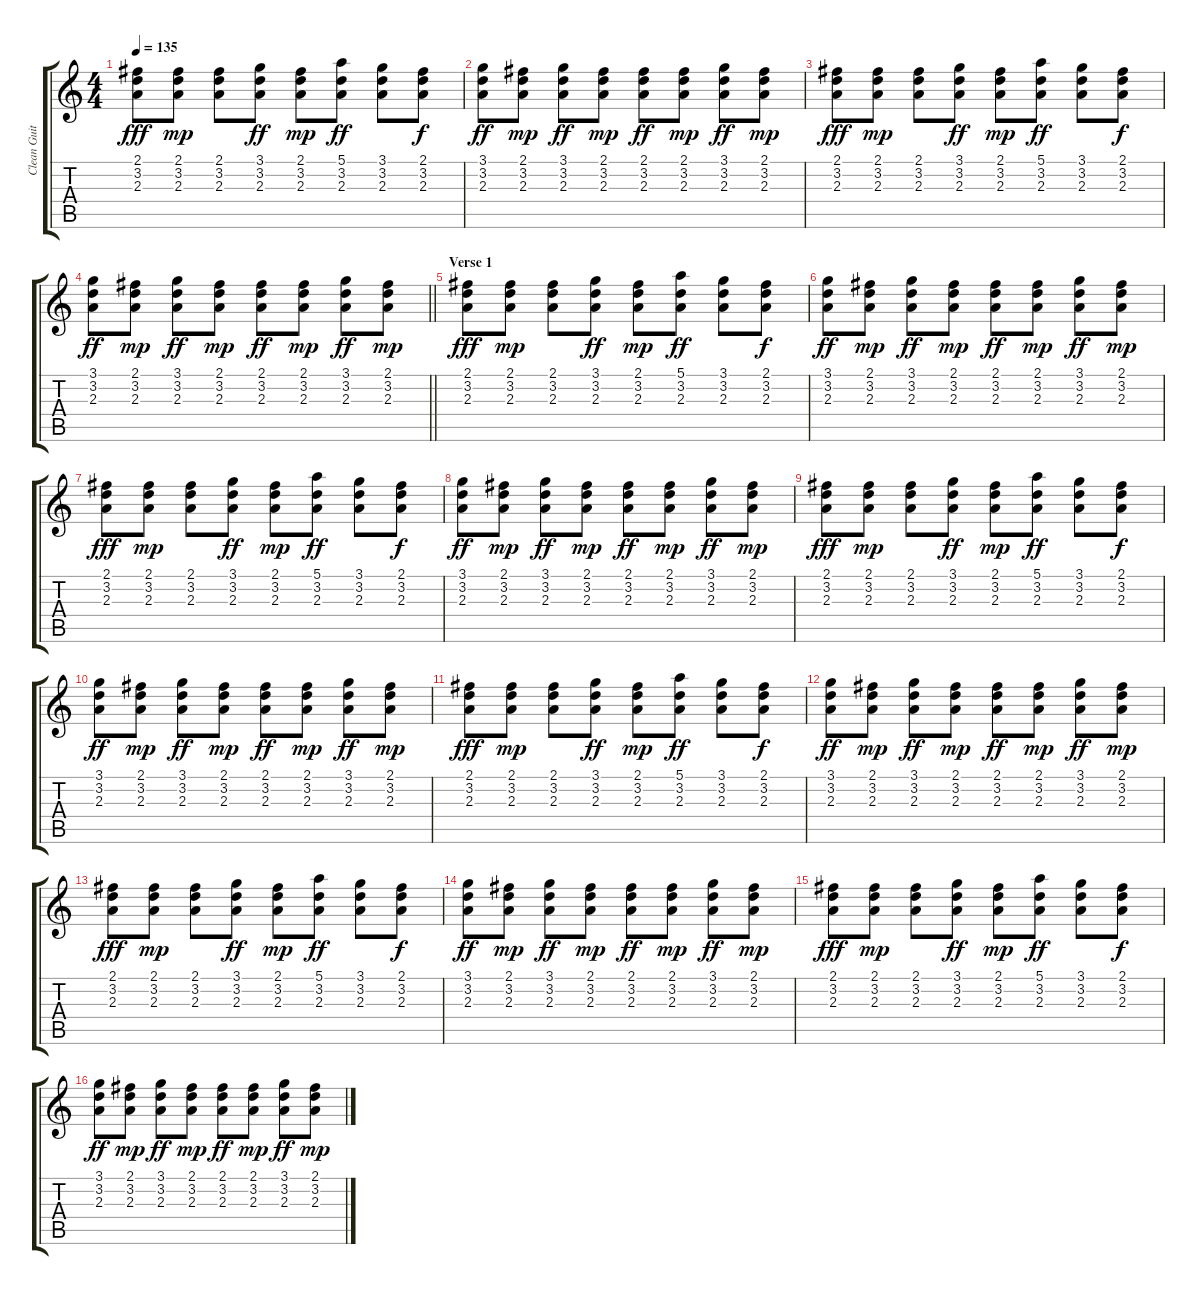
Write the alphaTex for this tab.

\track ("Clean Guitar " "Clean Guit") {instrument electricguitarclean}
\staff {score tabs}
\tuning (E4 B3 G3 D3 A2 E2) {hide}
\ts (4 4)
\tempo 135
\clef g2
\ks c
(2.1 3.2 2.3).8{dy fff} (2.1 3.2 2.3).8{dy mp} (2.1 3.2 2.3).8 (3.1 3.2 2.3).8{dy ff} (2.1 3.2 2.3).8{dy mp} (5.1 3.2 2.3).8{dy ff} (3.1 3.2 2.3).8 (2.1 3.2 2.3).8{dy f} |
(3.1 3.2 2.3).8{dy ff} (2.1 3.2 2.3).8{dy mp} (3.1 3.2 2.3).8{dy ff} (2.1 3.2 2.3).8{dy mp} (2.1 3.2 2.3).8{dy ff} (2.1 3.2 2.3).8{dy mp} (3.1 3.2 2.3).8{dy ff} (2.1 3.2 2.3).8{dy mp} |
(2.1 3.2 2.3).8{dy fff} (2.1 3.2 2.3).8{dy mp} (2.1 3.2 2.3).8 (3.1 3.2 2.3).8{dy ff} (2.1 3.2 2.3).8{dy mp} (5.1 3.2 2.3).8{dy ff} (3.1 3.2 2.3).8 (2.1 3.2 2.3).8{dy f} |
\barLineRight lightlight
(3.1 3.2 2.3).8{dy ff} (2.1 3.2 2.3).8{dy mp} (3.1 3.2 2.3).8{dy ff} (2.1 3.2 2.3).8{dy mp} (2.1 3.2 2.3).8{dy ff} (2.1 3.2 2.3).8{dy mp} (3.1 3.2 2.3).8{dy ff} (2.1 3.2 2.3).8{dy mp} |
\section ("" "Verse 1")
(2.1 3.2 2.3).8{dy fff} (2.1 3.2 2.3).8{dy mp} (2.1 3.2 2.3).8 (3.1 3.2 2.3).8{dy ff} (2.1 3.2 2.3).8{dy mp} (5.1 3.2 2.3).8{dy ff} (3.1 3.2 2.3).8 (2.1 3.2 2.3).8{dy f} |
(3.1 3.2 2.3).8{dy ff} (2.1 3.2 2.3).8{dy mp} (3.1 3.2 2.3).8{dy ff} (2.1 3.2 2.3).8{dy mp} (2.1 3.2 2.3).8{dy ff} (2.1 3.2 2.3).8{dy mp} (3.1 3.2 2.3).8{dy ff} (2.1 3.2 2.3).8{dy mp} |
(2.1 3.2 2.3).8{dy fff} (2.1 3.2 2.3).8{dy mp} (2.1 3.2 2.3).8 (3.1 3.2 2.3).8{dy ff} (2.1 3.2 2.3).8{dy mp} (5.1 3.2 2.3).8{dy ff} (3.1 3.2 2.3).8 (2.1 3.2 2.3).8{dy f} |
(3.1 3.2 2.3).8{dy ff} (2.1 3.2 2.3).8{dy mp} (3.1 3.2 2.3).8{dy ff} (2.1 3.2 2.3).8{dy mp} (2.1 3.2 2.3).8{dy ff} (2.1 3.2 2.3).8{dy mp} (3.1 3.2 2.3).8{dy ff} (2.1 3.2 2.3).8{dy mp} |
(2.1 3.2 2.3).8{dy fff} (2.1 3.2 2.3).8{dy mp} (2.1 3.2 2.3).8 (3.1 3.2 2.3).8{dy ff} (2.1 3.2 2.3).8{dy mp} (5.1 3.2 2.3).8{dy ff} (3.1 3.2 2.3).8 (2.1 3.2 2.3).8{dy f} |
(3.1 3.2 2.3).8{dy ff} (2.1 3.2 2.3).8{dy mp} (3.1 3.2 2.3).8{dy ff} (2.1 3.2 2.3).8{dy mp} (2.1 3.2 2.3).8{dy ff} (2.1 3.2 2.3).8{dy mp} (3.1 3.2 2.3).8{dy ff} (2.1 3.2 2.3).8{dy mp} |
(2.1 3.2 2.3).8{dy fff} (2.1 3.2 2.3).8{dy mp} (2.1 3.2 2.3).8 (3.1 3.2 2.3).8{dy ff} (2.1 3.2 2.3).8{dy mp} (5.1 3.2 2.3).8{dy ff} (3.1 3.2 2.3).8 (2.1 3.2 2.3).8{dy f} |
(3.1 3.2 2.3).8{dy ff} (2.1 3.2 2.3).8{dy mp} (3.1 3.2 2.3).8{dy ff} (2.1 3.2 2.3).8{dy mp} (2.1 3.2 2.3).8{dy ff} (2.1 3.2 2.3).8{dy mp} (3.1 3.2 2.3).8{dy ff} (2.1 3.2 2.3).8{dy mp} |
(2.1 3.2 2.3).8{dy fff} (2.1 3.2 2.3).8{dy mp} (2.1 3.2 2.3).8 (3.1 3.2 2.3).8{dy ff} (2.1 3.2 2.3).8{dy mp} (5.1 3.2 2.3).8{dy ff} (3.1 3.2 2.3).8 (2.1 3.2 2.3).8{dy f} |
(3.1 3.2 2.3).8{dy ff} (2.1 3.2 2.3).8{dy mp} (3.1 3.2 2.3).8{dy ff} (2.1 3.2 2.3).8{dy mp} (2.1 3.2 2.3).8{dy ff} (2.1 3.2 2.3).8{dy mp} (3.1 3.2 2.3).8{dy ff} (2.1 3.2 2.3).8{dy mp} |
(2.1 3.2 2.3).8{dy fff} (2.1 3.2 2.3).8{dy mp} (2.1 3.2 2.3).8 (3.1 3.2 2.3).8{dy ff} (2.1 3.2 2.3).8{dy mp} (5.1 3.2 2.3).8{dy ff} (3.1 3.2 2.3).8 (2.1 3.2 2.3).8{dy f} |
(3.1 3.2 2.3).8{dy ff} (2.1 3.2 2.3).8{dy mp} (3.1 3.2 2.3).8{dy ff} (2.1 3.2 2.3).8{dy mp} (2.1 3.2 2.3).8{dy ff} (2.1 3.2 2.3).8{dy mp} (3.1 3.2 2.3).8{dy ff} (2.1 3.2 2.3).8{dy mp}
